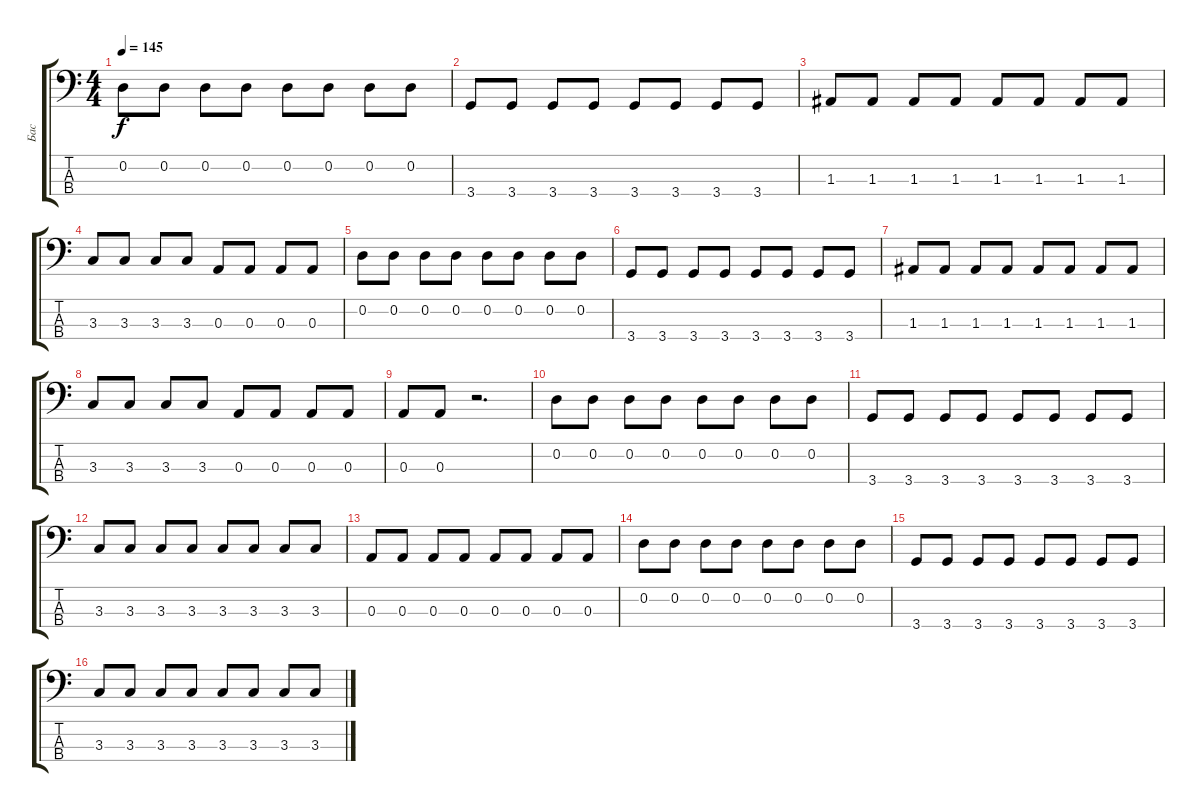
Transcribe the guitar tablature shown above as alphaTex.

\track ("Бас" "Бас") {instrument electricbasspick}
\staff {score tabs}
\tuning (G2 D2 A1 E1) {hide}
\ts (4 4)
\tempo 145
\clef f4
\ks c
0.2.8{dy f} 0.2.8 0.2.8 0.2.8 0.2.8 0.2.8 0.2.8 0.2.8 |
3.4.8 3.4.8 3.4.8 3.4.8 3.4.8 3.4.8 3.4.8 3.4.8 |
1.3.8 1.3.8 1.3.8 1.3.8 1.3.8 1.3.8 1.3.8 1.3.8 |
3.3.8 3.3.8 3.3.8 3.3.8 0.3.8 0.3.8 0.3.8 0.3.8 |
0.2.8 0.2.8 0.2.8 0.2.8 0.2.8 0.2.8 0.2.8 0.2.8 |
3.4.8 3.4.8 3.4.8 3.4.8 3.4.8 3.4.8 3.4.8 3.4.8 |
1.3.8 1.3.8 1.3.8 1.3.8 1.3.8 1.3.8 1.3.8 1.3.8 |
3.3.8 3.3.8 3.3.8 3.3.8 0.3.8 0.3.8 0.3.8 0.3.8 |
0.3.8 0.3.8 r.2{d} |
0.2.8 0.2.8 0.2.8 0.2.8 0.2.8 0.2.8 0.2.8 0.2.8 |
3.4.8 3.4.8 3.4.8 3.4.8 3.4.8 3.4.8 3.4.8 3.4.8 |
3.3.8 3.3.8 3.3.8 3.3.8 3.3.8 3.3.8 3.3.8 3.3.8 |
0.3.8 0.3.8 0.3.8 0.3.8 0.3.8 0.3.8 0.3.8 0.3.8 |
0.2.8 0.2.8 0.2.8 0.2.8 0.2.8 0.2.8 0.2.8 0.2.8 |
3.4.8 3.4.8 3.4.8 3.4.8 3.4.8 3.4.8 3.4.8 3.4.8 |
3.3.8 3.3.8 3.3.8 3.3.8 3.3.8 3.3.8 3.3.8 3.3.8
